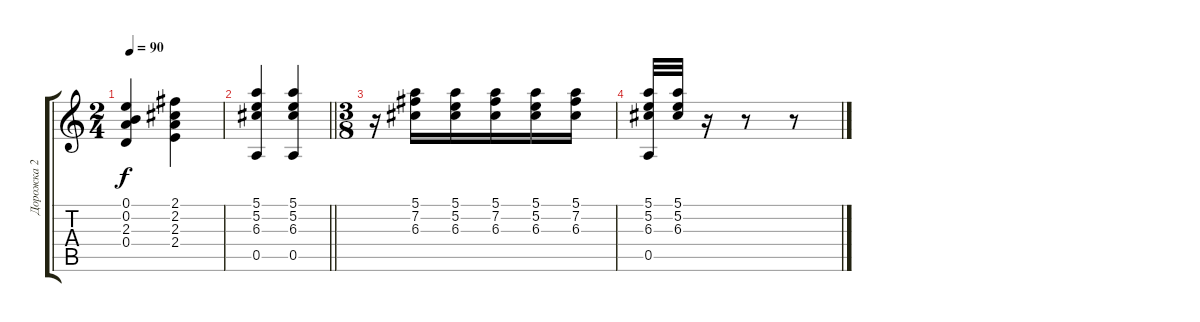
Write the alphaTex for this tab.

\track ("Дорожка 2" "Дорожка 2") {instrument acousticguitarsteel}
\staff {score tabs}
\tuning (E4 B3 G3 D3 A2 E2) {hide}
\ts (2 4)
\tempo 90
\clef g2
\ks c
(0.1 0.2 2.3 0.4).4{dy f} (2.1 2.2 2.3 2.4).4 |
\barLineRight lightlight
(5.1 5.2 6.3 0.5).4 (5.1 5.2 6.3 0.5).4 |
\ts (3 8)
r.16 (5.1 7.2 6.3).16 (5.1 5.2 6.3).16 (5.1 7.2 6.3).16 (5.1 5.2 6.3).16 (5.1 7.2 6.3).16 |
(5.1 5.2 6.3 0.5).32 (5.1 5.2 6.3).32 r.16 r.8 r.8
